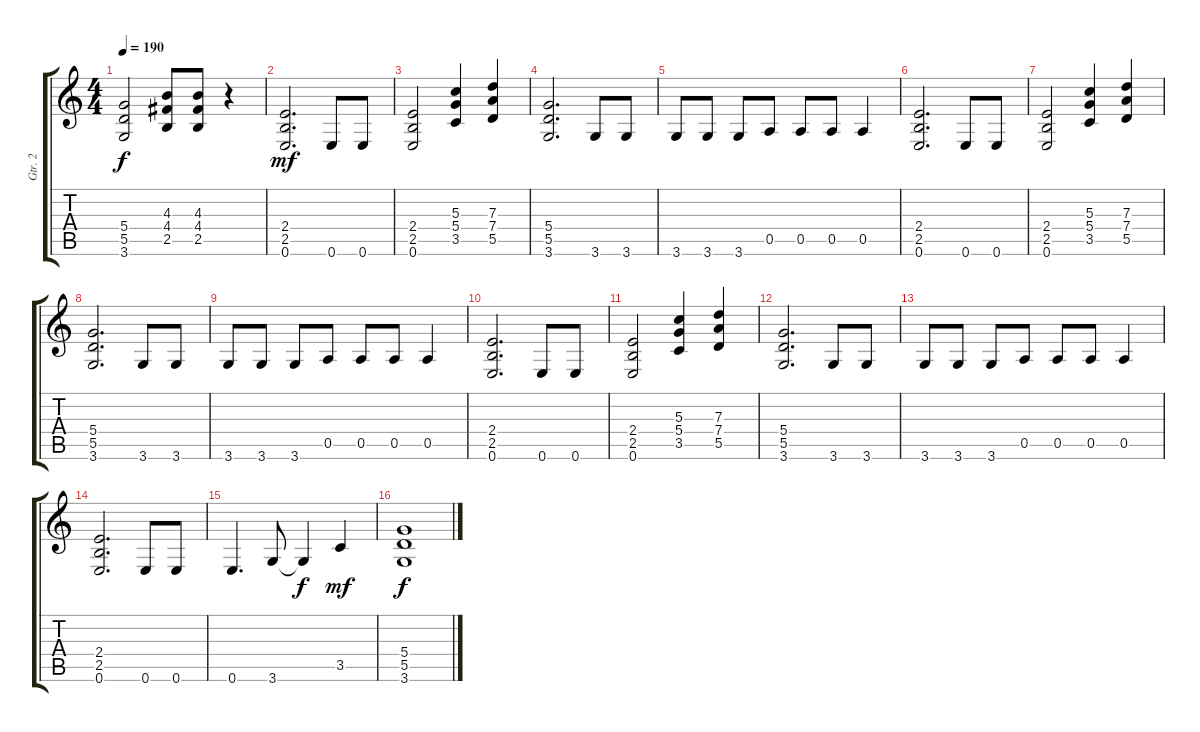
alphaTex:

\track ("Gtr. 2" "Gtr. 2") {instrument distortionguitar}
\staff {score tabs}
\tuning (E4 B3 G3 D3 A2 E2) {hide}
\ts (4 4)
\tempo 190
\clef g2
\ks c
(5.4{t} 5.5{t} 3.6{t}).2{dy f} (4.3 4.4 2.5).8 (4.3 4.4 2.5).8 r.4 |
(2.4 2.5 0.6).2{d dy mf} 0.6.8 0.6.8 |
(2.4 2.5 0.6).2 (5.3 5.4 3.5).4 (7.3 7.4 5.5).4 |
(5.4 5.5 3.6).2{d} 3.6.8 3.6.8 |
3.6.8 3.6.8 3.6.8 0.5.8 0.5.8 0.5.8 0.5.4 |
(2.4 2.5 0.6).2{d} 0.6.8 0.6.8 |
(2.4 2.5 0.6).2 (5.3 5.4 3.5).4 (7.3 7.4 5.5).4 |
(5.4 5.5 3.6).2{d} 3.6.8 3.6.8 |
3.6.8 3.6.8 3.6.8 0.5.8 0.5.8 0.5.8 0.5.4 |
(2.4 2.5 0.6).2{d} 0.6.8 0.6.8 |
(2.4 2.5 0.6).2 (5.3 5.4 3.5).4 (7.3 7.4 5.5).4 |
(5.4 5.5 3.6).2{d} 3.6.8 3.6.8 |
3.6.8 3.6.8 3.6.8 0.5.8 0.5.8 0.5.8 0.5.4 |
(2.4 2.5 0.6).2{d} 0.6.8 0.6.8 |
0.6.4{d} 3.6.8 3.6{t}.4{dy f} 3.5.4{dy mf} |
(5.4 5.5 3.6).1{dy f}
